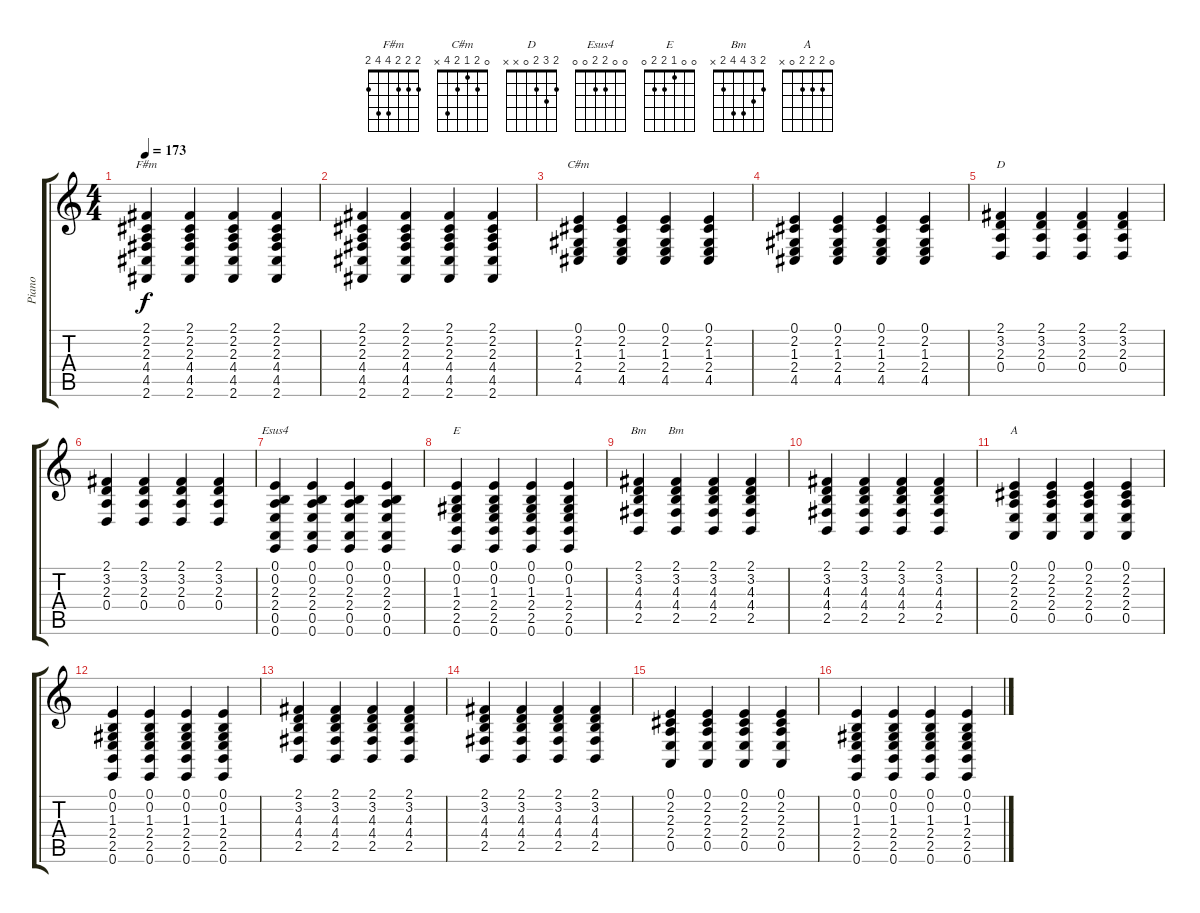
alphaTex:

\track ("Piano" "Piano") {instrument acousticgrandpiano}
\staff {score tabs}
\tuning (E4 B3 G3 D3 A2 E2) {hide}
\chord ("F#m" 2 2 2 4 4 2)
\chord ("C#m" 0 2 1 2 4 x)
\chord ("D" 2 3 2 0 x x)
\chord ("Esus4" 0 0 2 2 0 0)
\chord ("E" 0 0 1 2 2 0)
\chord ("Bm" 2 3 4 0 2 x)
\chord ("Bm" 2 3 4 4 2 x)
\chord ("A" 0 2 2 2 0 x)
\ts (4 4)
\tempo 173
\clef g2
\ks c
(2.1 2.2 2.3 4.4 4.5 2.6).4{ch "F#m" dy f} (2.1 2.2 2.3 4.4 4.5 2.6).4 (2.1 2.2 2.3 4.4 4.5 2.6).4 (2.1 2.2 2.3 4.4 4.5 2.6).4 |
(2.1 2.2 2.3 4.4 4.5 2.6).4 (2.1 2.2 2.3 4.4 4.5 2.6).4 (2.1 2.2 2.3 4.4 4.5 2.6).4 (2.1 2.2 2.3 4.4 4.5 2.6).4 |
(0.1 2.2 1.3 2.4 4.5).4{ch "C#m"} (0.1 2.2 1.3 2.4 4.5).4 (0.1 2.2 1.3 2.4 4.5).4 (0.1 2.2 1.3 2.4 4.5).4 |
(0.1 2.2 1.3 2.4 4.5).4 (0.1 2.2 1.3 2.4 4.5).4 (0.1 2.2 1.3 2.4 4.5).4 (0.1 2.2 1.3 2.4 4.5).4 |
(2.1 3.2 2.3 0.4).4{ch "D"} (2.1 3.2 2.3 0.4).4 (2.1 3.2 2.3 0.4).4 (2.1 3.2 2.3 0.4).4 |
(2.1 3.2 2.3 0.4).4 (2.1 3.2 2.3 0.4).4 (2.1 3.2 2.3 0.4).4 (2.1 3.2 2.3 0.4).4 |
(0.1 0.2 2.3 2.4 0.5 0.6).4{ch "Esus4"} (0.1 0.2 2.3 2.4 0.5 0.6).4 (0.1 0.2 2.3 2.4 0.5 0.6).4 (0.1 0.2 2.3 2.4 0.5 0.6).4 |
(0.1 0.2 1.3 2.4 2.5 0.6).4{ch "E"} (0.1 0.2 1.3 2.4 2.5 0.6).4 (0.1 0.2 1.3 2.4 2.5 0.6).4 (0.1 0.2 1.3 2.4 2.5 0.6).4 |
(2.1 3.2 4.3 4.4 2.5).4{ch "Bm"} (2.1 3.2 4.3 4.4 2.5).4{ch "Bm"} (2.1 3.2 4.3 4.4 2.5).4 (2.1 3.2 4.3 4.4 2.5).4 |
(2.1 3.2 4.3 4.4 2.5).4 (2.1 3.2 4.3 4.4 2.5).4 (2.1 3.2 4.3 4.4 2.5).4 (2.1 3.2 4.3 4.4 2.5).4 |
(0.1 2.2 2.3 2.4 0.5).4{ch "A"} (0.1 2.2 2.3 2.4 0.5).4 (0.1 2.2 2.3 2.4 0.5).4 (0.1 2.2 2.3 2.4 0.5).4 |
(0.1 0.2 1.3 2.4 2.5 0.6).4 (0.1 0.2 1.3 2.4 2.5 0.6).4 (0.1 0.2 1.3 2.4 2.5 0.6).4 (0.1 0.2 1.3 2.4 2.5 0.6).4 |
(2.1 3.2 4.3 4.4 2.5).4 (2.1 3.2 4.3 4.4 2.5).4 (2.1 3.2 4.3 4.4 2.5).4 (2.1 3.2 4.3 4.4 2.5).4 |
(2.1 3.2 4.3 4.4 2.5).4 (2.1 3.2 4.3 4.4 2.5).4 (2.1 3.2 4.3 4.4 2.5).4 (2.1 3.2 4.3 4.4 2.5).4 |
(0.1 2.2 2.3 2.4 0.5).4 (0.1 2.2 2.3 2.4 0.5).4 (0.1 2.2 2.3 2.4 0.5).4 (0.1 2.2 2.3 2.4 0.5).4 |
(0.1 0.2 1.3 2.4 2.5 0.6).4 (0.1 0.2 1.3 2.4 2.5 0.6).4 (0.1 0.2 1.3 2.4 2.5 0.6).4 (0.1 0.2 1.3 2.4 2.5 0.6).4
